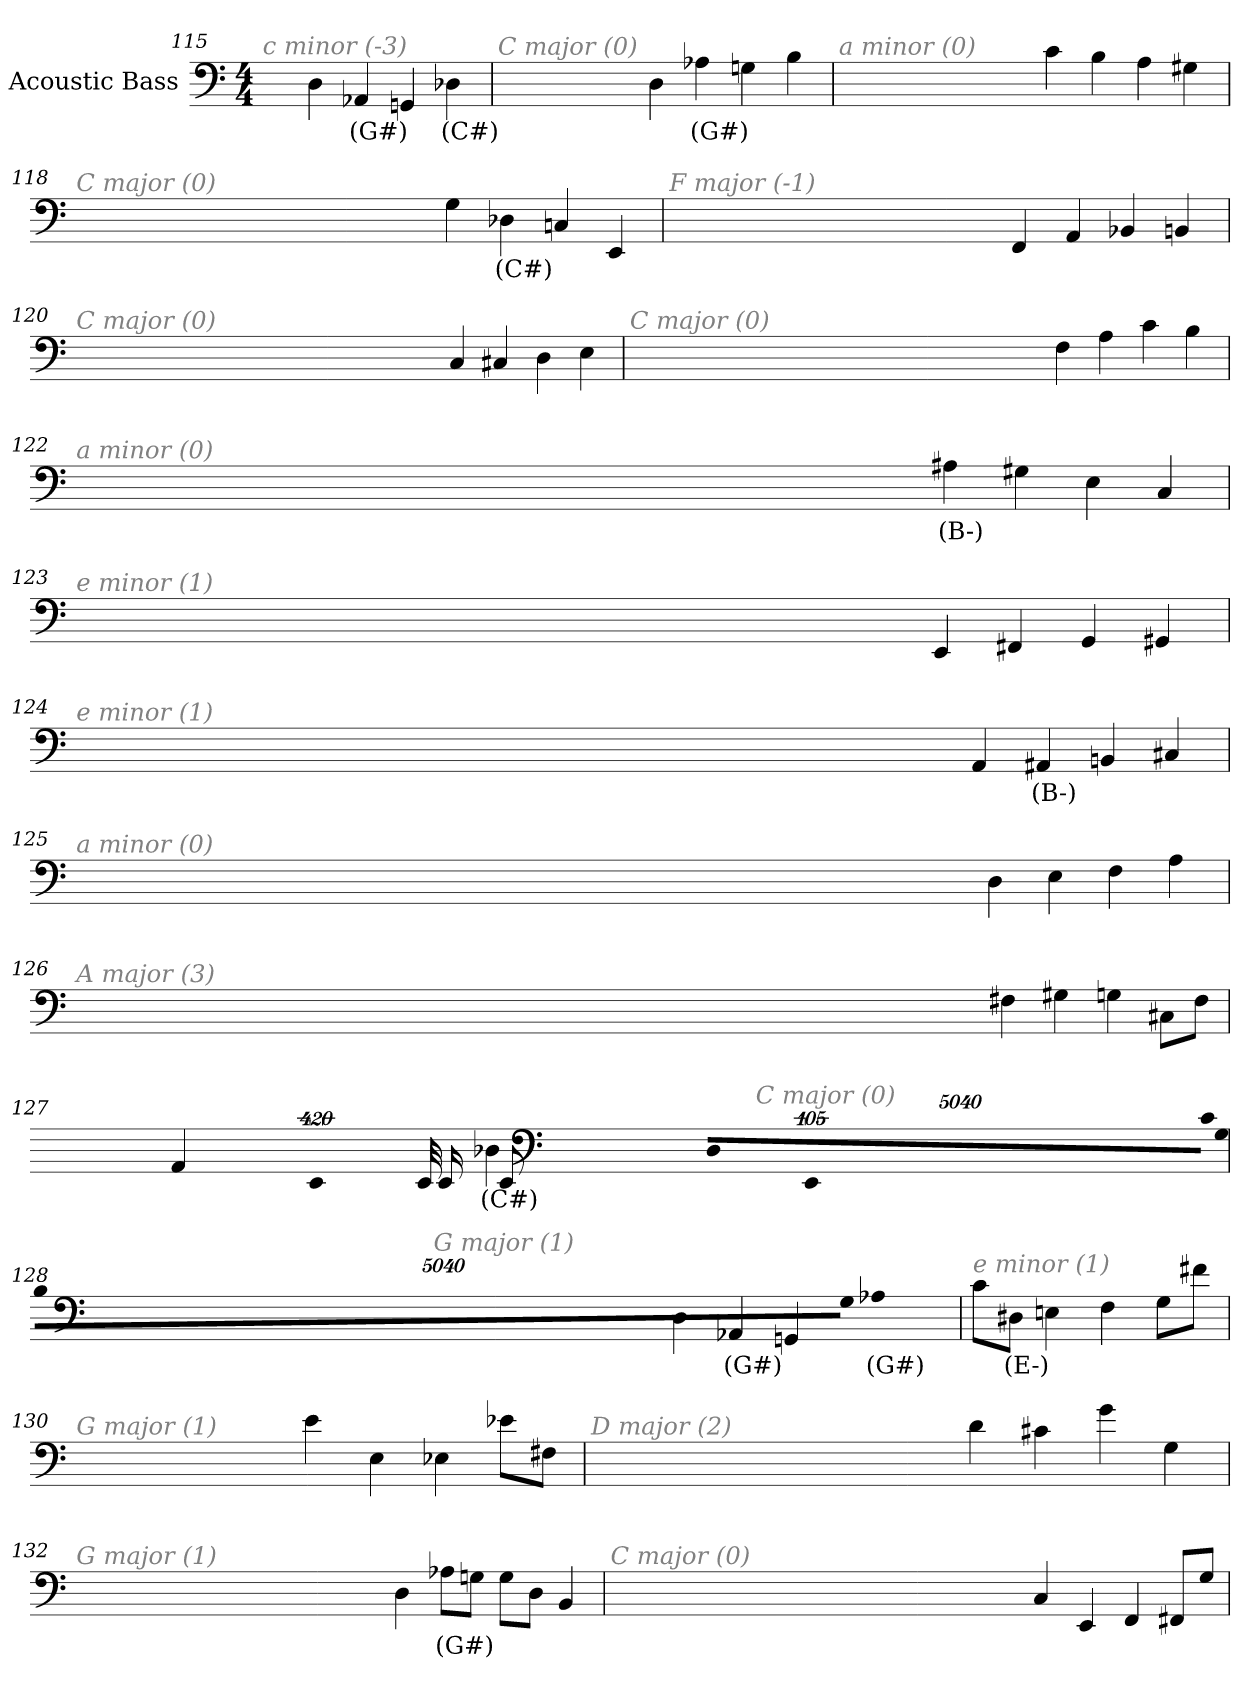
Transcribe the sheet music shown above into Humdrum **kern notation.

**kern	**text
*part1	*part1
*staff1	*staff1
*I"Acoustic Bass	*
*clefF4	*
*ITrd7c12	*
*k[]	*
*C:	*
*M4/4	*
=115	=115
!LO:TX:i:color=#808080:t=c minor (-3)	!
4DD	.
4AAA-Xi	(G#)
4GGGn	.
4DD-Xi	(C#)
=116	=116
!LO:TX:i:color=#808080:t=C major (0)	!
4DD	.
4AA-Xi	(G#)
4GGn	.
4BB	.
=117	=117
!LO:TX:i:color=#808080:t=a minor (0)	!
4C	.
4BB	.
4AA	.
4GG#X	.
=118	=118
!LO:TX:i:color=#808080:t=C major (0)	!
4GG	.
4DD-Xi	(C#)
4CCn	.
4EEE	.
=119	=119
!LO:TX:i:color=#808080:t=F major (-1)	!
4FFF	.
4AAA	.
4BBB-X	.
4BBBn	.
=120	=120
!LO:TX:i:color=#808080:t=C major (0)	!
4CC	.
4CC#X	.
4DD	.
4EE	.
=121	=121
!LO:TX:i:color=#808080:t=C major (0)	!
4FF	.
4AA	.
4C	.
4BB	.
=122	=122
!LO:TX:i:color=#808080:t=a minor (0)	!
4AA#Xj	(B-)
4GG#X	.
4EE	.
4CC	.
=123	=123
!LO:TX:i:color=#808080:t=e minor (1)	!
4EEE	.
4FFF#X	.
4GGG	.
4GGG#X	.
=124	=124
!LO:TX:i:color=#808080:t=e minor (1)	!
4AAA	.
4AAA#Xi	(B-)
4BBBn	.
4CC#X	.
=125	=125
!LO:TX:i:color=#808080:t=a minor (0)	!
4DD	.
4EE	.
4FF	.
4AA	.
=126	=126
!LO:TX:i:color=#808080:t=A major (3)	!
4FF#X	.
4GG#X	.
4GGn	.
8CC#XL	.
8FF#J	.
=127	=127
!LO:TX:i:color=#808080:t=C major (0)	!
!LO:N:vis=8	!
40320%3347CL	.
!LO:N:vis=8	!
40320%3347GG	.
!LO:N:vis=8	!
40320%3347DDJ	.
!LO:N:vis=1024	!
[13440%13EEE	.
8EEE_	.
16EEE_	.
32EEE_	.
!LO:N:vis=1024%31	!
13440%407EEE]	.
4AAA	.
4DD-Xi	(C#)
=128	=128
!LO:TX:i:color=#808080:t=G major (1)	!
4DD	.
4AAA-Xi	(G#)
4GGGn	.
!LO:N:vis=8	!
40320%3347GGL	.
!LO:N:vis=8	!
40320%3347AA-Xi	(G#)
!LO:N:vis=8	!
40320%3347BBJ	.
=129	=129
!LO:TX:i:color=#808080:t=e minor (1)	!
8CL	.
8DD#XiJ	(E-)
4EEn	.
4FF	.
8GGL	.
8F#XJ	.
=130	=130
!LO:TX:i:color=#808080:t=G major (1)	!
4E	.
4EE	.
4EE-X	.
8E-XL	.
8FF#XJ	.
=131	=131
!LO:TX:i:color=#808080:t=D major (2)	!
4D	.
4C#X	.
4G	.
4GG	.
=132	=132
!LO:TX:i:color=#808080:t=G major (1)	!
4DD	.
8AA-XiL	(G#)
8GGnJ	.
8GGL	.
8DDJ	.
4BBB	.
=133	=133
!LO:TX:i:color=#808080:t=C major (0)	!
4CC	.
4EEE	.
4FFF	.
8FFF#XL	.
8GGJ	.
=	=
*-	*-
